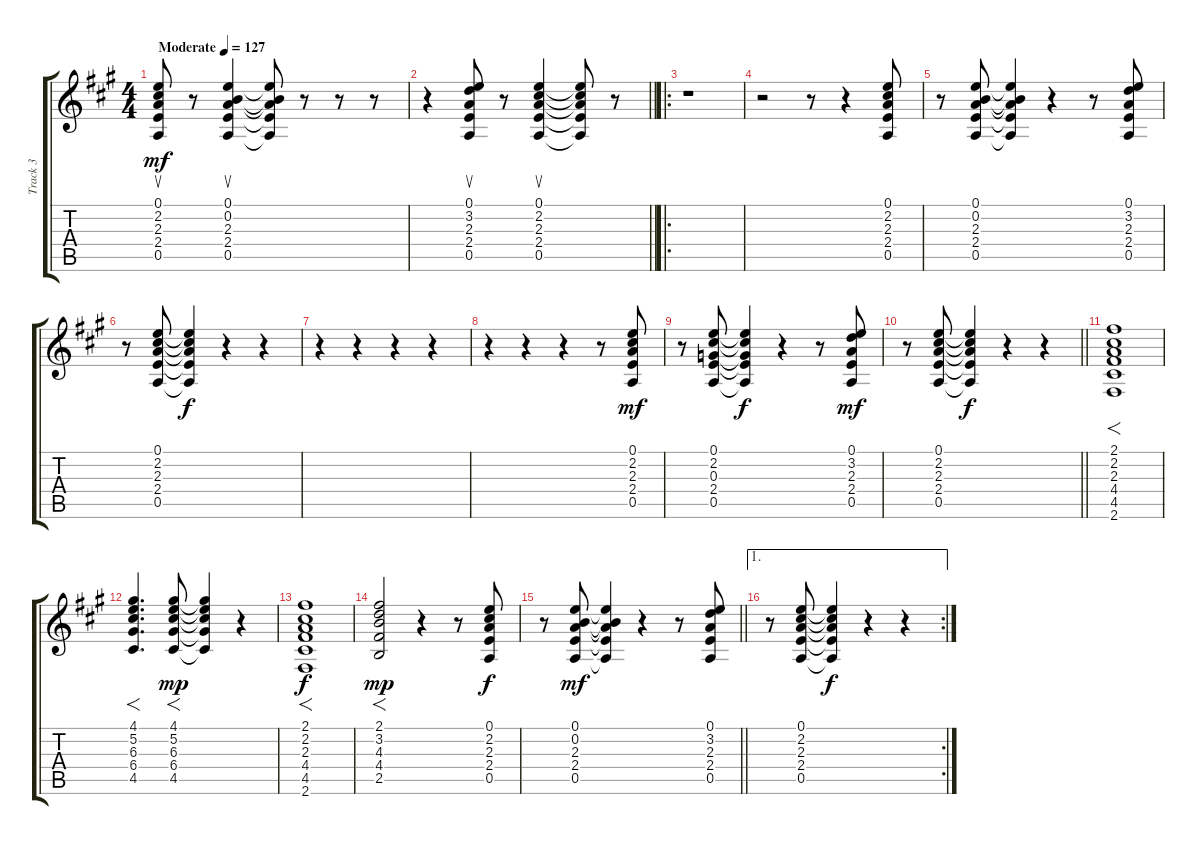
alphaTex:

\track ("Track 3" "Track 3") {instrument electricguitarjazz}
\staff {score tabs}
\tuning (E4 B3 G3 D3 A2 E2) {hide}
\ts (4 4)
\tempo (127 "Moderate")
\clef g2
\ks a
(0.1 2.2 2.3 2.4 0.5).8{su dy mf instrument electricguitarjazz} r.8 (0.1 0.2 2.3 2.4 0.5).4{su} (0.1{t} 0.2{t} 2.3{t} 2.4{t} 0.5{t}).8 r.8 r.8 r.8 |
\barLineRight lightlight
r.4 (0.1 3.2 2.3 2.4 0.5).8{su} r.8 (0.1 2.2 2.3 2.4 0.5).4{su} (0.1{t} 2.2{t} 2.3{t} 2.4{t} 0.5{t}).8 r.8 |
\ro
r.1{volume 4} |
r.2 r.8 r.4 (0.1 2.2 2.3 2.4 0.5).8 |
r.8 (0.1 0.2 2.3 2.4 0.5).8 (0.1{t} 0.2{t} 2.3{t} 2.4{t} 0.5{t}).4 r.4 r.8 (0.1 3.2 2.3 2.4 0.5).8 |
r.8 (0.1 2.2 2.3 2.4 0.5).8 (0.1{t} 2.2{t} 2.3{t} 2.4{t} 0.5{t}).4{dy f} r.4 r.4 |
r.4 r.4 r.4 r.4 |
r.4 r.4 r.4 r.8 (0.1 2.2 2.3 2.4 0.5).8{dy mf} |
r.8 (0.1 2.2 0.3 2.4 0.5).8 (0.1{t} 2.2{t} 0.3{t} 2.4{t} 0.5{t}).4{dy f} r.4 r.8 (0.1 3.2 2.3 2.4 0.5).8{dy mf} |
\barLineRight lightlight
r.8 (0.1 2.2 2.3 2.4 0.5).8 (0.1{t} 2.2{t} 2.3{t} 2.4{t} 0.5{t}).4{dy f} r.4 r.4 |
(2.1 2.2 2.3 4.4 4.5 2.6).1{f volume 9} |
(4.1 5.2 6.3 6.4 4.5).4{f d} (4.1 5.2 6.3 6.4 4.5).8{f dy mp} (4.1{t} 5.2{t} 6.3{t} 6.4{t} 4.5{t}).4 r.4 |
(2.1 2.2 2.3 4.4 4.5 2.6).1{f dy f volume 9} |
(2.1 3.2 4.3 4.4 2.5).2{f dy mp} r.4 r.8{volume 4} (0.1 2.2 2.3 2.4 0.5).8{dy f} |
\barLineRight lightlight
r.8 (0.1 0.2 2.3 2.4 0.5).8{dy mf} (0.1{t} 0.2{t} 2.3{t} 2.4{t} 0.5{t}).4 r.4 r.8 (0.1 3.2 2.3 2.4 0.5).8 |
\ae 1
\rc 2
r.8 (0.1 2.2 2.3 2.4 0.5).8 (0.1{t} 2.2{t} 2.3{t} 2.4{t} 0.5{t}).4{dy f} r.4 r.4
